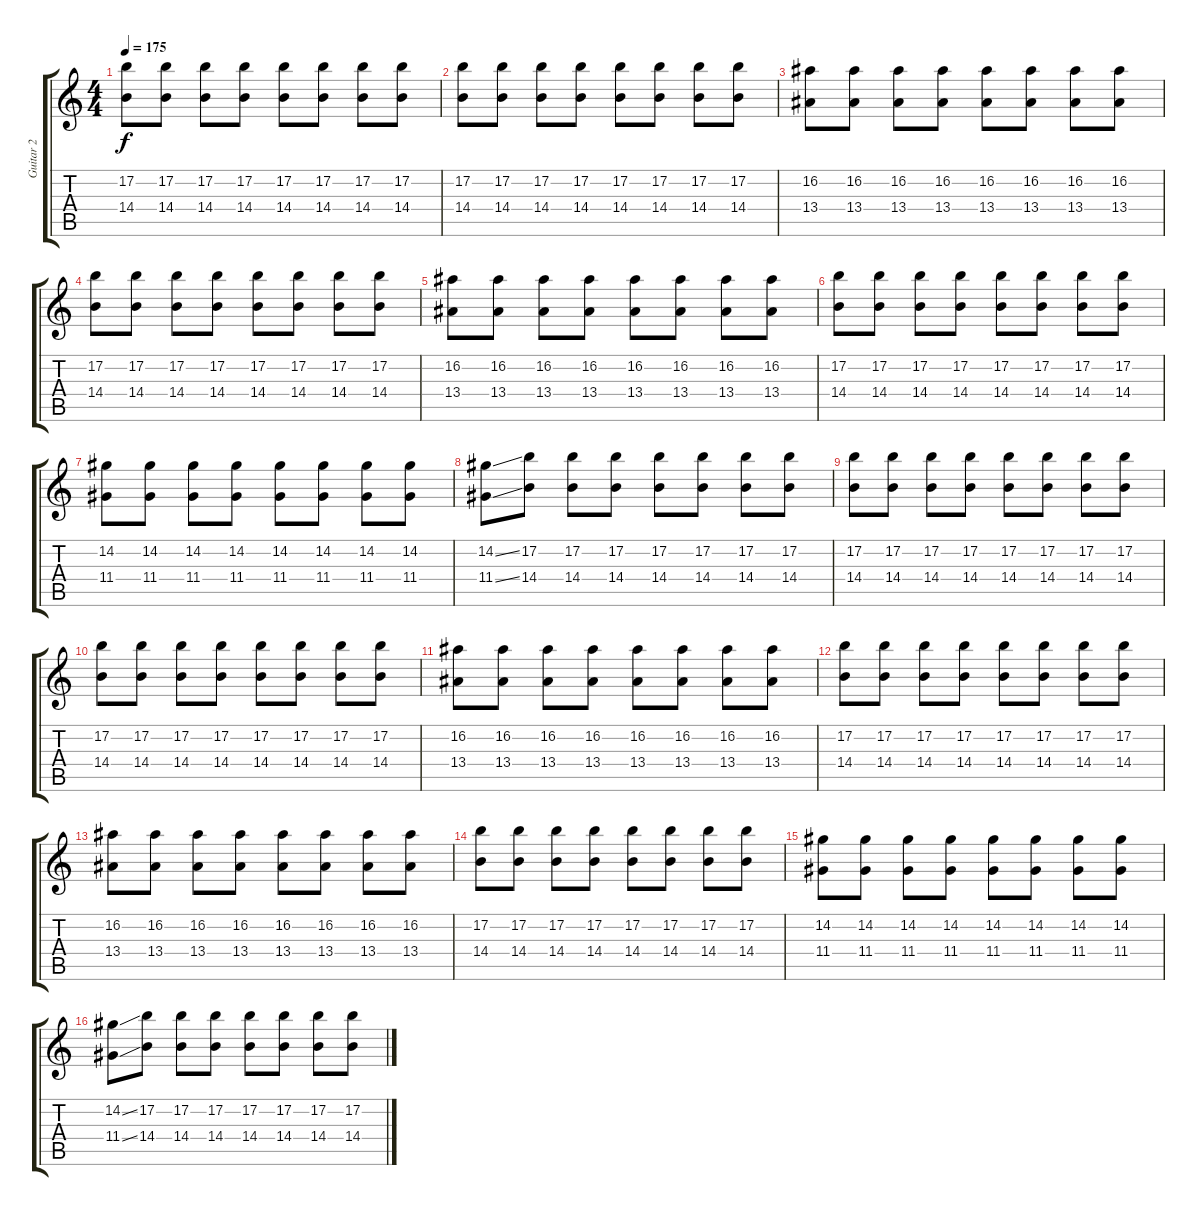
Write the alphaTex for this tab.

\track ("Guitar 2" "Guitar 2") {instrument distortionguitar}
\staff {score tabs}
\tuning (B3 Gb3 D3 A2 E2 B1) {hide}
\ts (4 4)
\tempo 175
\clef g2
\ks c
(17.2 14.4).8{dy f} (17.2 14.4).8 (17.2 14.4).8 (17.2 14.4).8 (17.2 14.4).8 (17.2 14.4).8 (17.2 14.4).8 (17.2 14.4).8 |
(17.2 14.4).8{volume 6} (17.2 14.4).8 (17.2 14.4).8 (17.2 14.4).8 (17.2 14.4).8 (17.2 14.4).8 (17.2 14.4).8 (17.2 14.4).8 |
(16.2 13.4).8 (16.2 13.4).8 (16.2 13.4).8 (16.2 13.4).8 (16.2 13.4).8 (16.2 13.4).8 (16.2 13.4).8 (16.2 13.4).8 |
(17.2 14.4).8 (17.2 14.4).8 (17.2 14.4).8 (17.2 14.4).8 (17.2 14.4).8 (17.2 14.4).8 (17.2 14.4).8 (17.2 14.4).8 |
(16.2 13.4).8 (16.2 13.4).8 (16.2 13.4).8 (16.2 13.4).8 (16.2 13.4).8 (16.2 13.4).8 (16.2 13.4).8 (16.2 13.4).8 |
(17.2 14.4).8 (17.2 14.4).8 (17.2 14.4).8 (17.2 14.4).8 (17.2 14.4).8 (17.2 14.4).8 (17.2 14.4).8 (17.2 14.4).8 |
(14.2 11.4).8 (14.2 11.4).8 (14.2 11.4).8 (14.2 11.4).8 (14.2 11.4).8 (14.2 11.4).8 (14.2 11.4).8 (14.2 11.4).8 |
(14.2{ss} 11.4{ss}).8 (17.2 14.4).8 (17.2 14.4).8 (17.2 14.4).8 (17.2 14.4).8 (17.2 14.4).8 (17.2 14.4).8 (17.2 14.4).8 |
(17.2 14.4).8 (17.2 14.4).8 (17.2 14.4).8 (17.2 14.4).8 (17.2 14.4).8 (17.2 14.4).8 (17.2 14.4).8 (17.2 14.4).8 |
(17.2 14.4).8 (17.2 14.4).8 (17.2 14.4).8 (17.2 14.4).8 (17.2 14.4).8 (17.2 14.4).8 (17.2 14.4).8 (17.2 14.4).8 |
(16.2 13.4).8 (16.2 13.4).8 (16.2 13.4).8 (16.2 13.4).8 (16.2 13.4).8 (16.2 13.4).8 (16.2 13.4).8 (16.2 13.4).8 |
(17.2 14.4).8 (17.2 14.4).8 (17.2 14.4).8 (17.2 14.4).8 (17.2 14.4).8 (17.2 14.4).8 (17.2 14.4).8 (17.2 14.4).8 |
(16.2 13.4).8 (16.2 13.4).8 (16.2 13.4).8 (16.2 13.4).8 (16.2 13.4).8 (16.2 13.4).8 (16.2 13.4).8 (16.2 13.4).8 |
(17.2 14.4).8 (17.2 14.4).8 (17.2 14.4).8 (17.2 14.4).8 (17.2 14.4).8 (17.2 14.4).8 (17.2 14.4).8 (17.2 14.4).8 |
(14.2 11.4).8 (14.2 11.4).8 (14.2 11.4).8 (14.2 11.4).8 (14.2 11.4).8 (14.2 11.4).8 (14.2 11.4).8 (14.2 11.4).8 |
(14.2{ss} 11.4{ss}).8 (17.2 14.4).8 (17.2 14.4).8 (17.2 14.4).8 (17.2 14.4).8 (17.2 14.4).8 (17.2 14.4).8 (17.2 14.4).8
